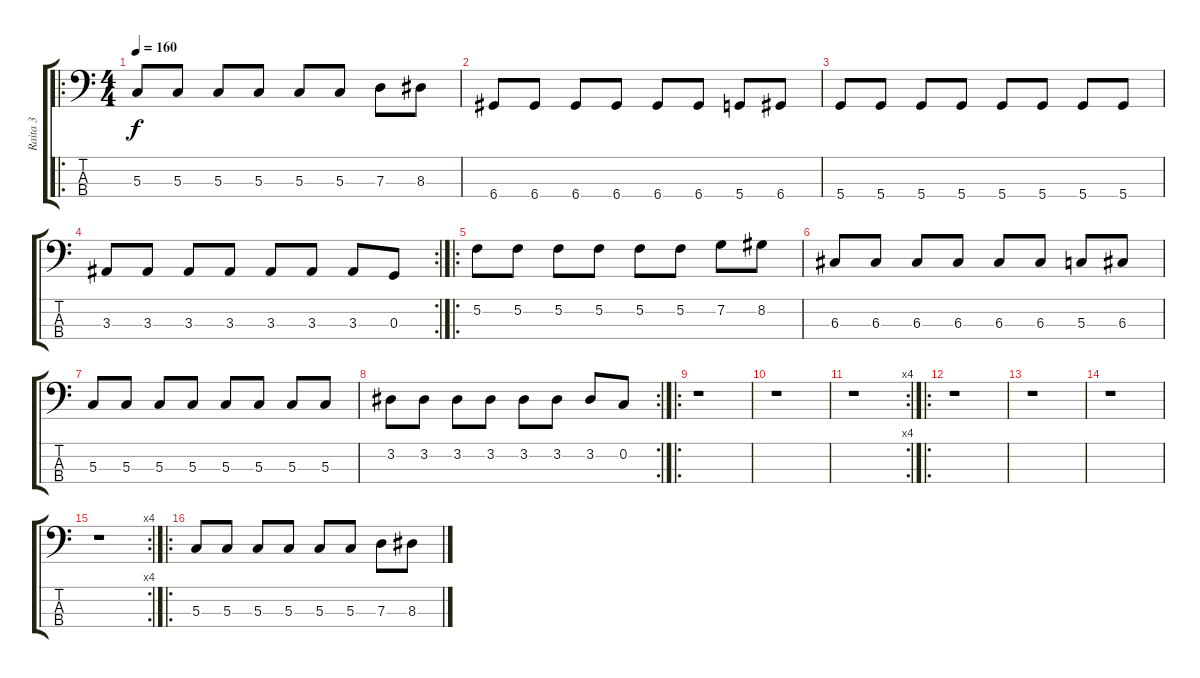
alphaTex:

\track ("Raita 3" "Raita 3") {instrument electricbassfinger}
\staff {score tabs}
\tuning (F2 C2 G1 D1) {hide}
\ro
\ts (4 4)
\tempo 160
\clef f4
\ks c
5.3.8{dy f instrument electricbassfinger} 5.3.8 5.3.8 5.3.8 5.3.8 5.3.8 7.3.8 8.3.8 |
6.4.8 6.4.8 6.4.8 6.4.8 6.4.8 6.4.8 5.4.8 6.4.8 |
5.4.8 5.4.8 5.4.8 5.4.8 5.4.8 5.4.8 5.4.8 5.4.8 |
\rc 2
3.3.8 3.3.8 3.3.8 3.3.8 3.3.8 3.3.8 3.3.8 0.3.8 |
\ro
5.2.8 5.2.8 5.2.8 5.2.8 5.2.8 5.2.8 7.2.8 8.2.8 |
6.3.8 6.3.8 6.3.8 6.3.8 6.3.8 6.3.8 5.3.8 6.3.8 |
5.3.8 5.3.8 5.3.8 5.3.8 5.3.8 5.3.8 5.3.8 5.3.8 |
\rc 2
3.2.8 3.2.8 3.2.8 3.2.8 3.2.8 3.2.8 3.2.8 0.2.8 |
\ro
r.1 |
r.1 |
\rc 4
r.1 |
\ro
r.1 |
r.1 |
r.1 |
\rc 4
r.1 |
\ro
5.3.8 5.3.8 5.3.8 5.3.8 5.3.8 5.3.8 7.3.8 8.3.8
